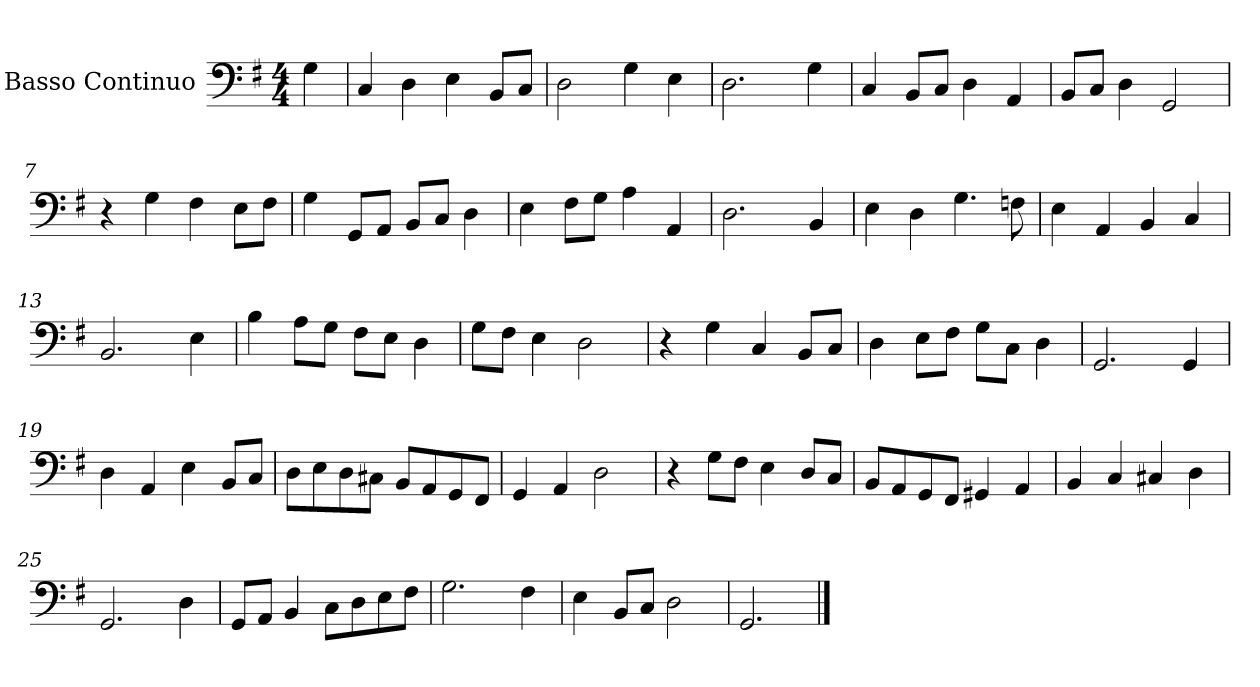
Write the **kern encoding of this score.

**kern
*part1
*staff1
*I"Basso Continuo
*I'B. C.
*clefF4
*ITrd7c12
*k[f#]
*M4/4
=1
4GG\
=2
4CC/
4DD\
4EE\
8BBB/L
8CC/J
=3
2DD>\
4GG\
4EE\
=4
2.DD>\
4GG\
!!LO:LB:g=z
=5
4CC/
8BBB/L
8CC/J
4DD\
4AAA/
=6
8BBB/L
8CC/J
4DD\
2GGG>/
=7
4r
4GG\
4FF#\
8EE\L
8FF#\J
=8
4GG\
8GGG/L
8AAA/J
8BBB/L
8CC/J
4DD\
!!LO:LB:g=z
=9
4EE\
8FF#\L
8GG\J
4AA\
4AAA/
=10
2.DD>\
4BBB/
=11
4EE\
4DD\
4.GG\
8FFn\
=12
4EE\
4AAA/
4BBB/
4CC/
!!LO:LB:g=z
=13
2.BBB>/
4EE\
=14
4BB\
8AA\L
8GG\J
8FF#\L
8EE\J
4DD\
=15
8GG\L
8FF#\J
4EE\
2DD>\
!!LO:LB:g=z
=16
4r
4GG\
4CC/
8BBB/L
8CC/J
=17
4DD\
8EE\L
8FF#\J
8GG\L
8CC\J
4DD\
=18
2.GGG>/
4GGG/
!!LO:LB:g=z
=19
4DD\
4AAA/
4EE\
8BBB/L
8CC/J
=20
8DD\L
8EE\
8DD\
8CC#X\J
8BBB/L
8AAA/
8GGG/
8FFF#/J
=21
4GGG/
4AAA/
2DD>\
!!LO:LB:g=z
=22
4r
8GG\L
8FF#\J
4EE\
8DD/L
8CC/J
=23
8BBB/L
8AAA/
8GGG/
8FFF#/J
4GGG#X/
4AAA/
=24
4BBB/
4CC/
4CC#X/
4DD\
!!LO:LB:g=z
=25
2.GGG>/
4DD\
=26
8GGG/L
8AAA/J
4BBB/
8CC\L
8DD\
8EE\
8FF#\J
=27
2.GG>\
4FF#\
=28
4EE\
8BBB/L
8CC/J
2DD\
=29
2.GGG>/
==
*-
